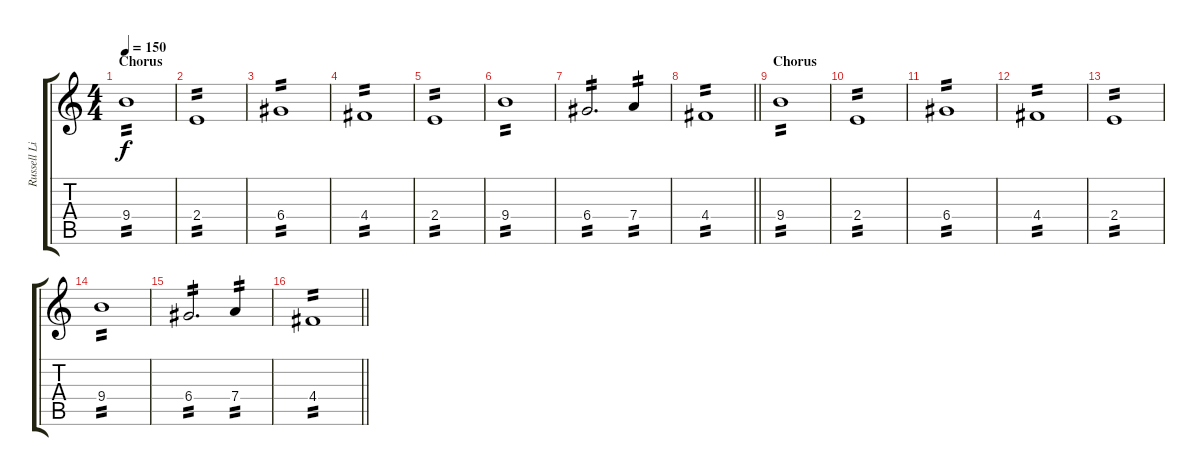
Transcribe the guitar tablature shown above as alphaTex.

\track ("Russell Lissack" "Russell Li") {instrument electricguitarmuted}
\staff {score tabs}
\tuning (E4 B3 G3 D3 A2 E2) {hide}
\ts (4 4)
\section ("" "Chorus")
\tempo 150
\clef g2
\ks c
9.4.1{tp 2 dy f} |
2.4.1{tp 2} |
6.4.1{tp 2} |
4.4.1{tp 2} |
2.4.1{tp 2} |
9.4.1{tp 2} |
6.4.2{d tp 2} 7.4.4{tp 2} |
\barLineRight lightlight
4.4.1{tp 2} |
\section ("" "Chorus")
9.4.1{tp 2} |
2.4.1{tp 2} |
6.4.1{tp 2} |
4.4.1{tp 2} |
2.4.1{tp 2} |
9.4.1{tp 2} |
6.4.2{d tp 2} 7.4.4{tp 2} |
\barLineRight lightlight
4.4.1{tp 2}
